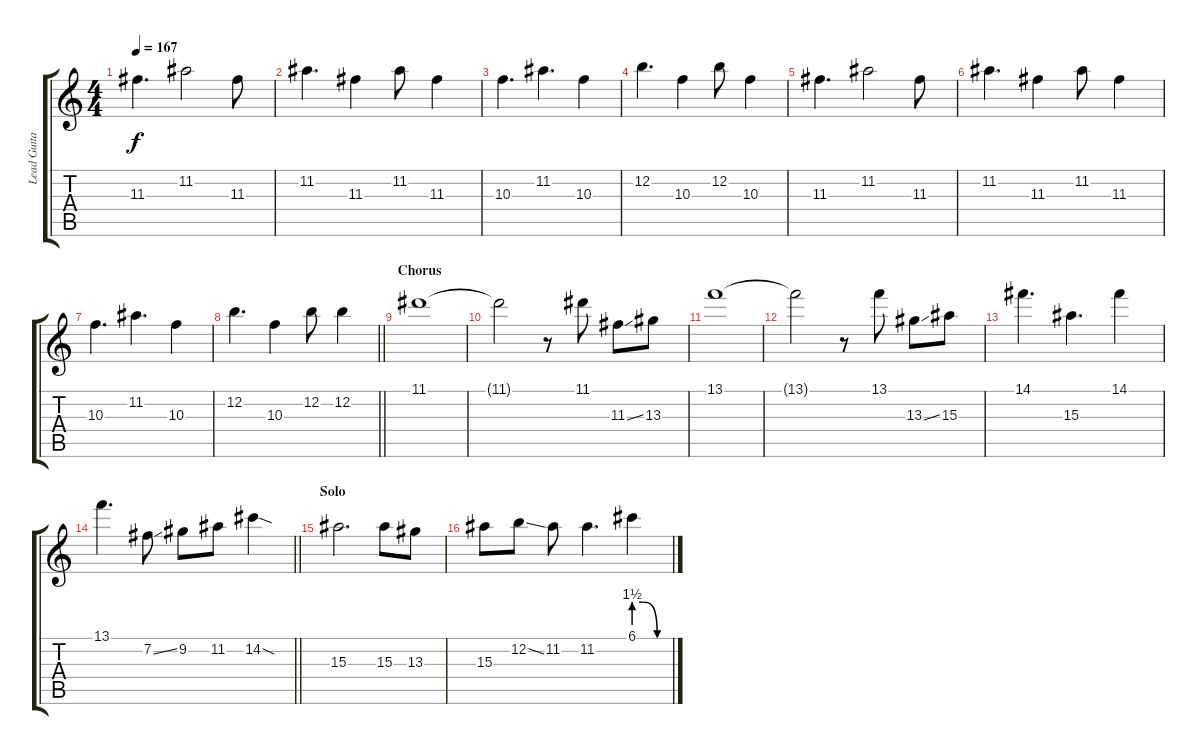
\track ("Lead Guitar" "Lead Guita") {instrument overdrivenguitar}
\staff {score tabs}
\tuning (E4 B3 G3 D3 A2 E2) {hide}
\ts (4 4)
\tempo 167
\clef g2
\ks c
11.3.4{d dy f} 11.2.2 11.3.8 |
11.2.4{d} 11.3.4 11.2.8 11.3.4 |
10.3.4{d} 11.2.4{d} 10.3.4 |
12.2.4{d} 10.3.4 12.2.8 10.3.4 |
11.3.4{d} 11.2.2 11.3.8 |
11.2.4{d} 11.3.4 11.2.8 11.3.4 |
10.3.4{d} 11.2.4{d} 10.3.4 |
\barLineRight lightlight
12.2.4{d} 10.3.4 12.2.8 12.2.4 |
\section ("" "Chorus")
11.1.1 |
11.1{t}.2 r.8 11.1.8 11.3{ss}.8 13.3.8 |
13.1.1 |
13.1{t}.2 r.8 13.1.8 13.3{ss}.8 15.3.8 |
14.1.4{d} 15.3.4{d} 14.1.4 |
\barLineRight lightlight
13.1.4{d} 7.2{ss}.8 9.2.8 11.2.8 14.2{sod}.4 |
\section ("" "Solo")
15.3.2{d} 15.3.8 13.3.8 |
15.3.8 12.2{ss}.8 11.2.8 11.2.4{d} 6.1{be (custom 0 6 15 6 40 0 60 0)}.4
